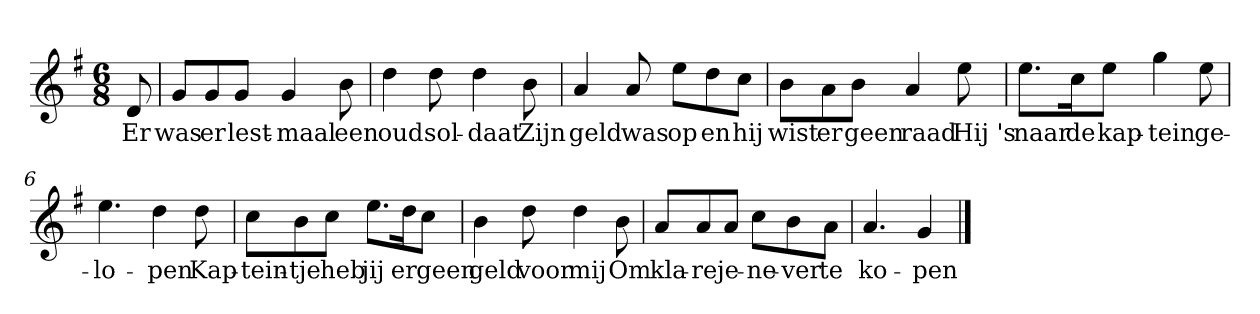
**kern	**text
*part1	*part1
*staff1	*staff1
*clefG2	*
*k[f#]	*
*G:	*
*M6/8	*
*MM120	*
=	=
8d	Er
=1	=1
8g/L	was
8g/	er
8g/J	lest-
4g	-maal
8b	een
=2	=2
4dd	oud
8dd	sol-
4dd	-daat
8b	Zijn
=3	=3
4a	geld
8a	was
8ee\L	op
8dd\	en
8cc\J	hij
=4	=4
8b\L	wist
8a\	er
8b\J	geen
4a	raad
8ee	Hij 's
=5	=5
8.ee\L	naar
16cc\K	de
8ee\J	kap-
4gg	-tein
8ee	ge-
=6	=6
4.ee	-lo-
4dd	-pen
8dd	Kap-
=7	=7
8cc\L	-tein-
8b\	-tje
8cc\J	heb
8.ee\L	jij
16dd\K	er
8cc\J	geen
=8	=8
4b	geld
8dd	voor
4dd	mij
8b	Om
=9	=9
8a/L	kla-
8a/	-re
8a/J	je-
8cc\L	-ne-
8b\	-ver
8a\J	te
=10	=10
4.a	ko-
4g	-pen
==	==
*-	*-
